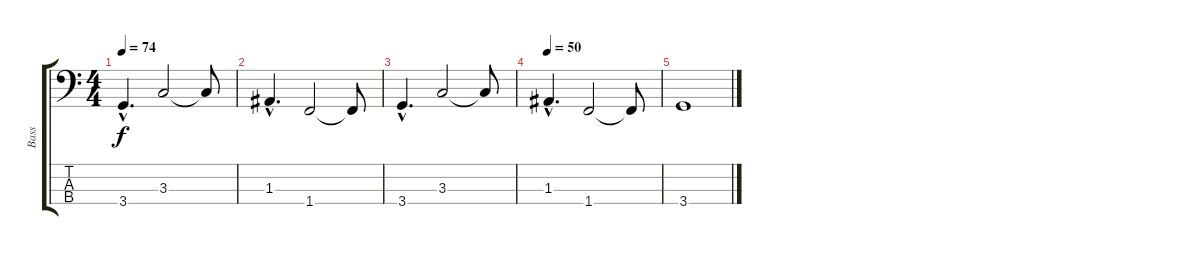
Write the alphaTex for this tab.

\track ("Bass" "Bass") {instrument electricbassfinger}
\staff {score tabs}
\tuning (G2 D2 A1 E1) {hide}
\ts (4 4)
\tempo 74
\clef f4
\ks c
3.4{hac}.4{d dy f} 3.3.2 3.3{t}.8 |
1.3{hac}.4{d} 1.4.2 1.4{t}.8 |
3.4{hac}.4{d} 3.3.2 3.3{t}.8 |
\tempo 50
1.3{hac}.4{d} 1.4.2 1.4{t}.8 |
3.4.1
